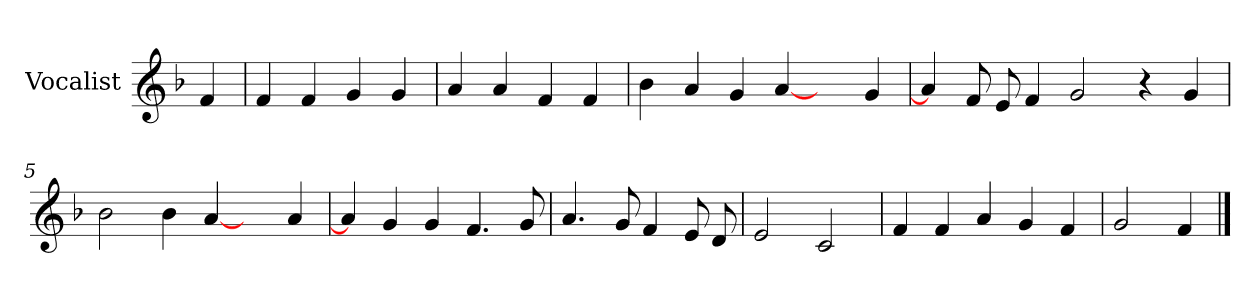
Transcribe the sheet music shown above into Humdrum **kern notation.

**kern
*part1
*staff1
*I"Vocalist
*k[b-]
*F:
=
4f
=1
4f
4f
4g
4g
=2
4a
4a
4f
4f
=3
4b-
4a
4g
[4a
4ryy
4g
=4
4a]
8f
8e
4f
2g
4r
4g
=5
2b-
4b-
[4a
4ryy
4a
=6
4a]
4g
4g
4.f
8g
=7
4.a
8g
4f
8e
8d
=8
2e
2c
=9
4f
4f
4a
4g
4f
=10
2g
4f
==
*-
